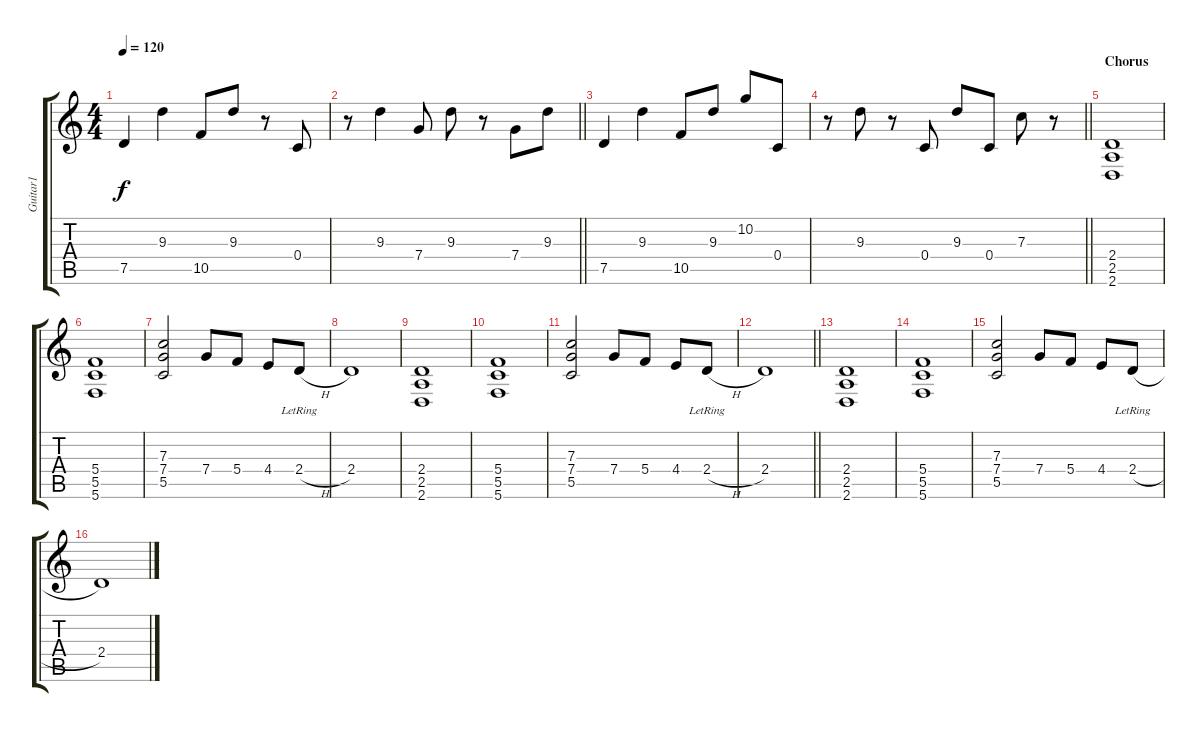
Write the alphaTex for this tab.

\track ("Guitar1" "Guitar1") {instrument distortionguitar}
\staff {score tabs}
\tuning (D4 A3 F3 C3 G2 C2) {hide}
\ts (4 4)
\tempo 120
\clef g2
\ks c
7.5.4{dy f} 9.3.4 10.5.8 9.3.8 r.8 0.4.8 |
\barLineRight lightlight
r.8 9.3.4 7.4.8 9.3.8 r.8 7.4.8 9.3.8 |
7.5.4 9.3.4 10.5.8 9.3.8 10.2.8 0.4.8 |
\barLineRight lightlight
r.8 9.3.8 r.8 0.4.8 9.3.8 0.4.8 7.3.8 r.8 |
\section ("" "Chorus")
(2.4 2.5 2.6).1 |
(5.4 5.5 5.6).1 |
(7.3 7.4 5.5).2 7.4.8 5.4.8 4.4.8 2.4{h lr}.8 |
2.4.1 |
(2.4 2.5 2.6).1 |
(5.4 5.5 5.6).1 |
(7.3 7.4 5.5).2 7.4.8 5.4.8 4.4.8 2.4{h lr}.8 |
\barLineRight lightlight
2.4.1 |
(2.4 2.5 2.6).1 |
(5.4 5.5 5.6).1 |
(7.3 7.4 5.5).2 7.4.8 5.4.8 4.4.8 2.4{h lr}.8 |
2.4.1
